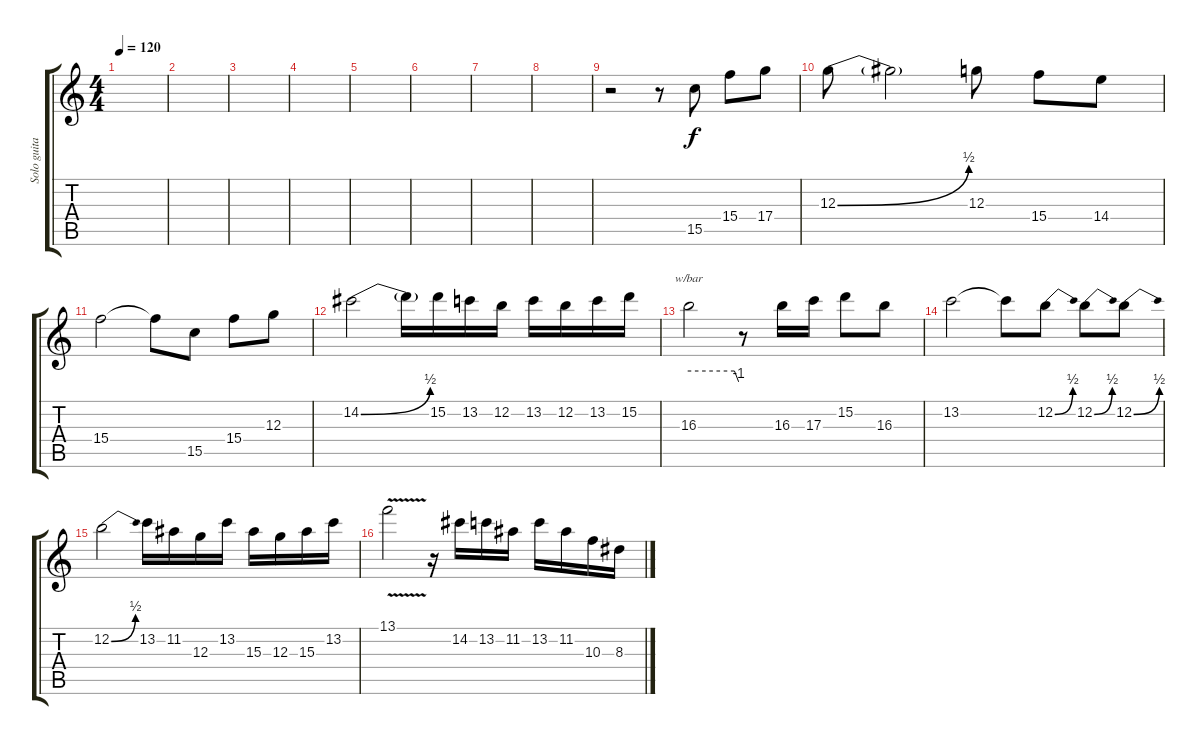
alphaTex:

\track ("Solo guitar" "Solo guita") {instrument overdrivenguitar}
\staff {score tabs}
\tuning (E4 B3 G3 D3 A2 E2) {hide}
\ts (4 4)
\tempo 120
\clef g2
\ks c
|
|
|
|
|
|
|
|
r.2 r.8 15.5.8 15.4.8 17.4.8 |
12.3{be (bend 0 0 60 2)}.8 12.3{t}.2 12.3.8 15.4.8 14.4.8 |
15.4.2 15.4{t}.8 15.5.8 15.4.8 12.3.8 |
14.2{be (bend 0 0 60 2)}.2 14.2{t}.16 15.2.16 13.2.16 12.2.16 13.2.16 12.2.16 13.2.16 15.2.16 |
16.3.2{tbe (custom default 0 0 55 0 60 -4)} r.8 16.3.16 17.3.16 15.2.8 16.3.8 |
13.2.2 13.2{t}.8 12.2{be (bend 0 0 60 2)}.8 12.2{be (bend 0 0 60 2)}.8 12.2{be (bend 0 0 60 2)}.8 |
12.2{be (bend 0 0 60 2)}.2 13.2.16 11.2.16 12.3.16 13.2.16 15.3.16 12.3.16 15.3.16 13.2.16 |
13.1{v}.2 r.16 14.2.16 13.2.16 11.2.16 13.2.16 11.2.16 10.3.16 8.3.16
